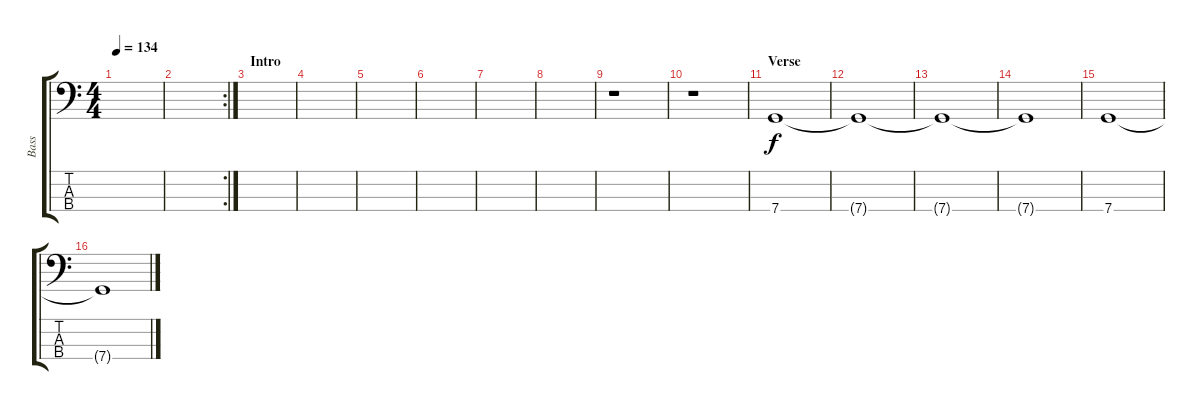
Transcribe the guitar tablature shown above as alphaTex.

\track ("Bass" "Bass") {instrument electricbasspick}
\staff {score tabs}
\tuning (F2 C2 G1 C1) {hide}
\ts (4 4)
\tempo 134
\clef f4
\ks c
|
\rc 2
|
\section ("" "Intro")
|
|
|
|
|
|
r.1 |
r.1 |
\section ("" "Verse")
7.4.1 |
7.4{t}.1 |
7.4{t}.1 |
7.4{t}.1 |
7.4.1 |
7.4{t}.1
